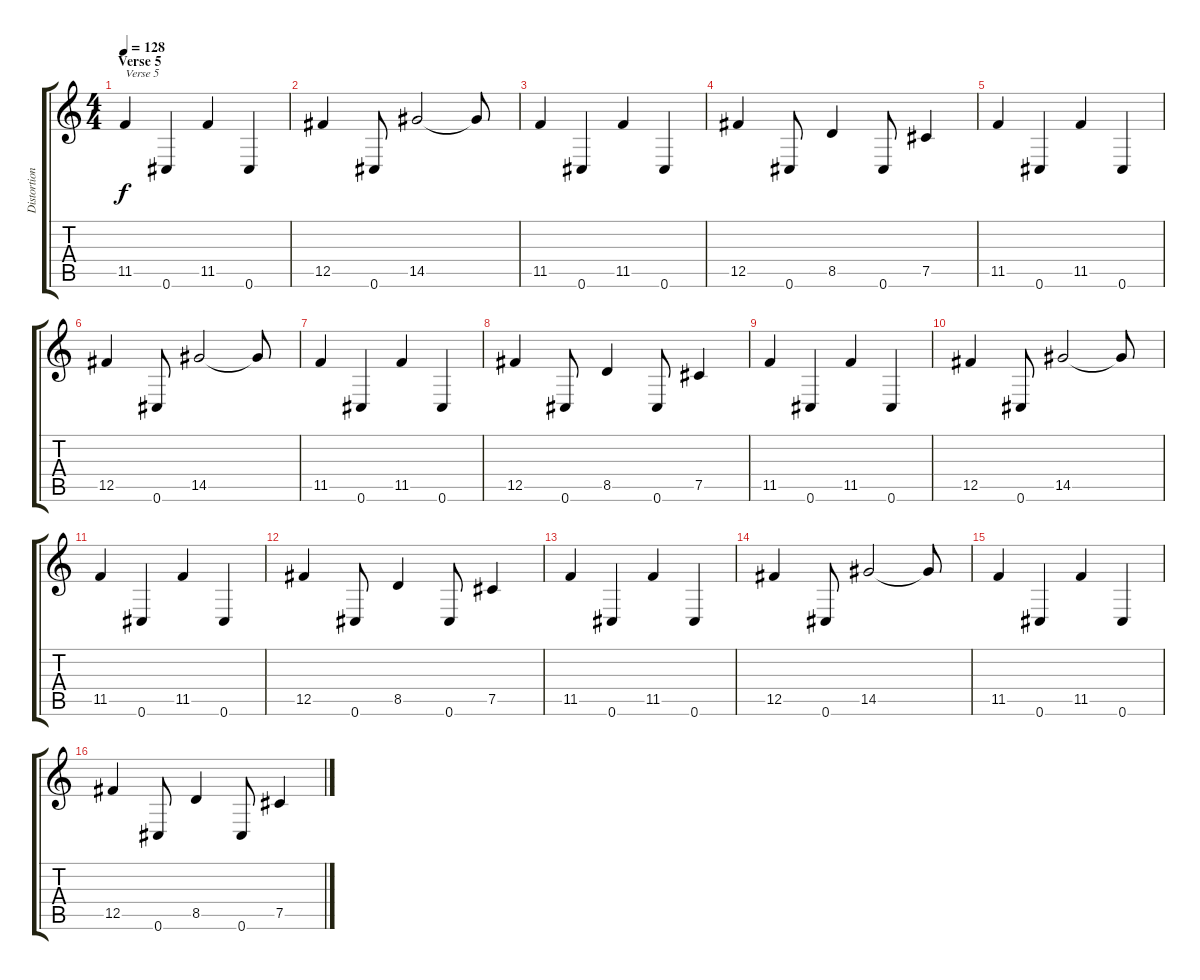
\track ("Distortion guitar 1" "Distortion") {instrument distortionguitar}
\staff {score tabs}
\tuning (Db4 Ab3 E3 B2 Gb2 Db2) {hide}
\ts (4 4)
\section ("" "Verse 5")
\tempo 128
\clef g2
\ks c
11.5.4{txt "Verse 5" dy f} 0.6.4 11.5.4 0.6.4 |
12.5.4 0.6.8 14.5.2 14.5{t}.8 |
11.5.4 0.6.4 11.5.4 0.6.4 |
12.5.4 0.6.8 8.5.4 0.6.8 7.5.4 |
11.5.4 0.6.4 11.5.4 0.6.4 |
12.5.4 0.6.8 14.5.2 14.5{t}.8 |
11.5.4 0.6.4 11.5.4 0.6.4 |
12.5.4 0.6.8 8.5.4 0.6.8 7.5.4 |
11.5.4 0.6.4 11.5.4 0.6.4 |
12.5.4 0.6.8 14.5.2 14.5{t}.8 |
11.5.4 0.6.4 11.5.4 0.6.4 |
12.5.4 0.6.8 8.5.4 0.6.8 7.5.4 |
11.5.4 0.6.4 11.5.4 0.6.4 |
12.5.4 0.6.8 14.5.2 14.5{t}.8 |
11.5.4 0.6.4 11.5.4 0.6.4 |
12.5.4 0.6.8 8.5.4 0.6.8 7.5.4
